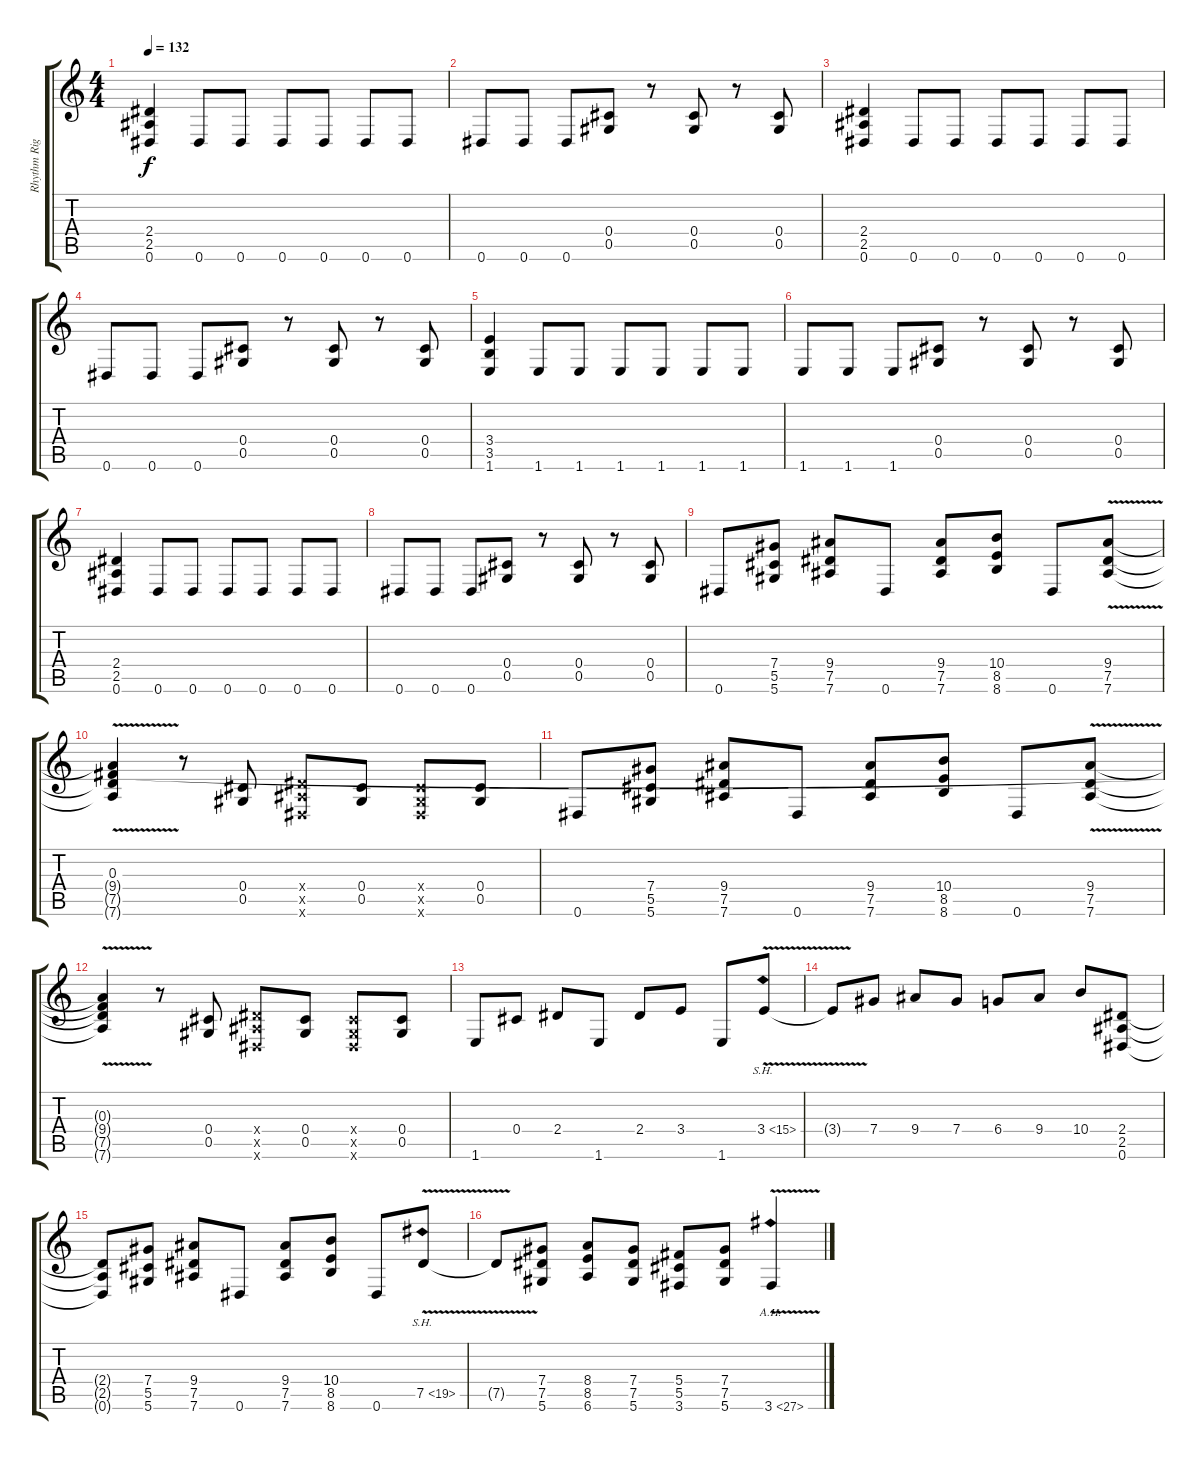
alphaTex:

\track ("Rhythm Right" "Rhythm Rig") {instrument overdrivenguitar}
\staff {score tabs}
\tuning (Eb4 Bb3 Gb3 Db3 Ab2 Eb2) {hide}
\ts (4 4)
\tempo 132
\clef g2
\ks c
(2.4 2.5 0.6).4{dy f} 0.6.8 0.6.8 0.6.8 0.6.8 0.6.8 0.6.8 |
0.6.8 0.6.8 0.6.8 (0.4 0.5).8 r.8 (0.4 0.5).8 r.8 (0.4 0.5).8 |
(2.4 2.5 0.6).4 0.6.8 0.6.8 0.6.8 0.6.8 0.6.8 0.6.8 |
0.6.8 0.6.8 0.6.8 (0.4 0.5).8 r.8 (0.4 0.5).8 r.8 (0.4 0.5).8 |
(3.4 3.5 1.6).4 1.6.8 1.6.8 1.6.8 1.6.8 1.6.8 1.6.8 |
1.6.8 1.6.8 1.6.8 (0.4 0.5).8 r.8 (0.4 0.5).8 r.8 (0.4 0.5).8 |
(2.4 2.5 0.6).4 0.6.8 0.6.8 0.6.8 0.6.8 0.6.8 0.6.8 |
0.6.8 0.6.8 0.6.8 (0.4 0.5).8 r.8 (0.4 0.5).8 r.8 (0.4 0.5).8 |
0.6.8 (7.4 5.5 5.6).8 (9.4 7.5 7.6).8 0.6.8 (9.4 7.5 7.6).8 (10.4 8.5 8.6).8 0.6.8 (9.4 7.5{v} 7.6).8 |
(0.3 9.4{t} 7.5{t} 7.6{t}).4 r.8 (0.4 0.5).8 (2.4{x} 2.5{x} 0.6{x}).8 (0.4 0.5).8 (0.4{x} 0.5{x} 0.6{x}).8 (0.4 0.5).8 |
0.6.8 (7.4 5.5 5.6).8 (9.4 7.5 7.6).8 0.6.8 (9.4 7.5 7.6).8 (10.4 8.5 8.6).8 0.6.8 (9.4 7.5{v} 7.6).8 |
(0.3{t} 9.4{t} 7.5{t} 7.6{t}).4 r.8 (0.4 0.5).8 (2.4{x} 2.5{x} 0.6{x}).8 (0.4 0.5).8 (0.4{x} 0.5{x} 0.6{x}).8 (0.4 0.5).8 |
1.6.8 0.4.8 2.4.8 1.6.8 2.4.8 3.4.8 1.6.8 3.4{sh 12 v}.8 |
3.4{t}.8 7.4.8 9.4.8 7.4.8 6.4.8 9.4.8 10.4.8 (2.4 2.5 0.6).8 |
(2.4{t} 2.5{t} 0.6{t}).8 (7.4 5.5 5.6).8 (9.4 7.5 7.6).8 0.6.8 (9.4 7.5 7.6).8 (10.4 8.5 8.6).8 0.6.8 7.5{sh 12 v}.8 |
7.5{t}.8 (7.4 7.5 5.6).8 (8.4 8.5 6.6).8 (7.4 7.5 5.6).8 (5.4 5.5 3.6).8 (7.4 7.5 5.6).8 3.6{ah 24 v}.4
